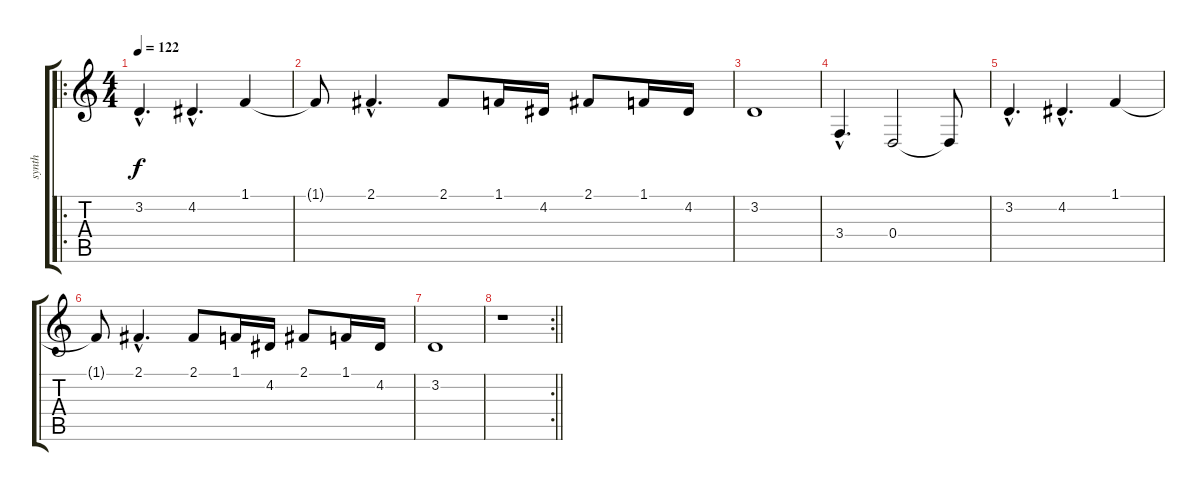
\track ("synth" "synth") {instrument lead3calliope}
\staff {score tabs}
\tuning (E4 B3 G3 D3 A2 E2) {hide}
\ro
\ts (4 4)
\tempo 122
\clef g2
\ks c
3.2{hac}.4{d dy f} 4.2{hac}.4{d} 1.1.4 |
1.1{t}.8 2.1{hac}.4{d} 2.1.8 1.1.16 4.2.16 2.1.8 1.1.16 4.2.16 |
3.2.1 |
3.4{hac}.4{d} 0.4.2 0.4{t}.8 |
3.2{hac}.4{d} 4.2{hac}.4{d} 1.1.4 |
1.1{t}.8 2.1{hac}.4{d} 2.1.8 1.1.16 4.2.16 2.1.8 1.1.16 4.2.16 |
3.2.1 |
\rc 2
\barLineRight lightlight
r.1
